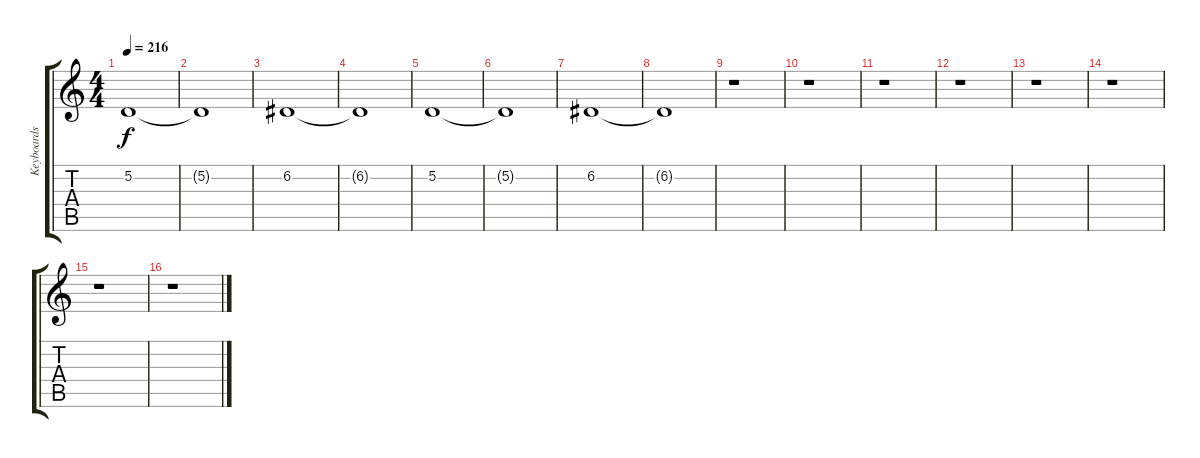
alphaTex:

\track ("Keyboards" "Keyboards") {instrument choiraahs}
\staff {score tabs}
\tuning (D4 A3 F3 C3 G2 D2) {hide}
\ts (4 4)
\tempo 216
\clef g2
\ks c
5.2.1{dy f} |
5.2{t}.1 |
6.2.1 |
6.2{t}.1 |
5.2.1 |
5.2{t}.1 |
6.2.1 |
6.2{t}.1 |
r.1 |
r.1 |
r.1 |
r.1 |
r.1 |
r.1 |
r.1 |
r.1
